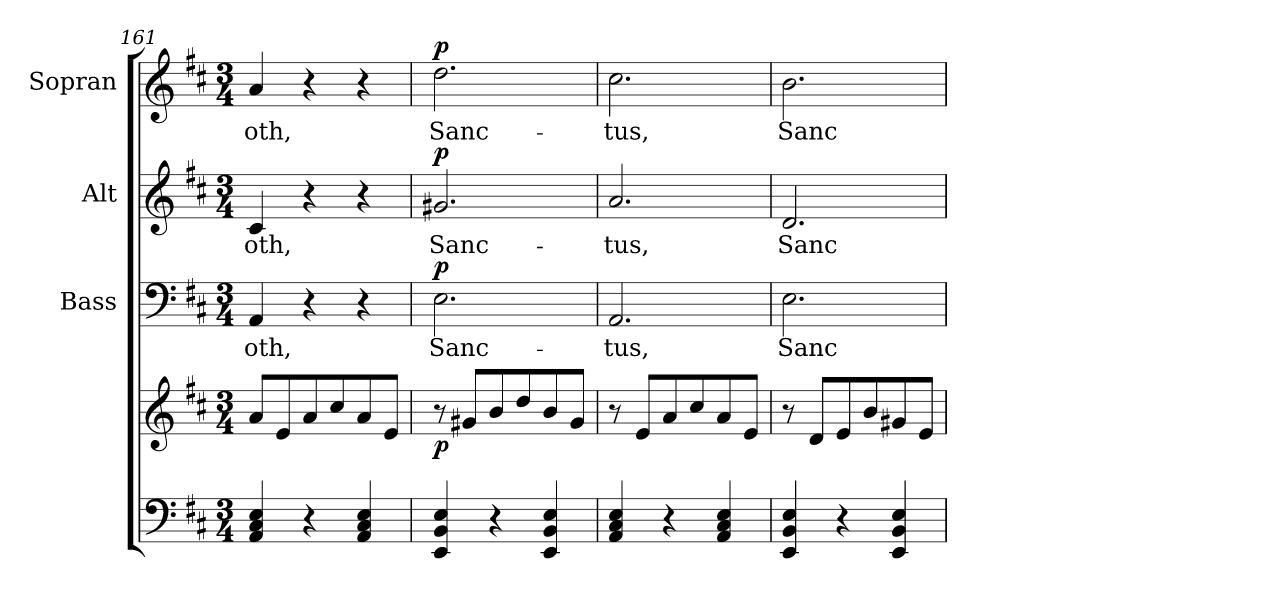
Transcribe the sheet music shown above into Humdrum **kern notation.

**kern	**kern	**dynam	**kern	**text	**dynam	**kern	**text	**dynam	**kern	**text	**dynam
*part4	*part4	*part4	*part3	*part3	*part3	*part2	*part2	*part2	*part1	*part1	*part1
*staff5	*staff4	*staff4/5	*staff3	*staff3	*staff3	*staff2	*staff2	*staff2	*staff1	*staff1	*staff1
*	*	*	*I"Bass	*	*	*I"Alt	*	*	*I"Sopran	*	*
*	*	*	*I'B.	*	*	*I'A.	*	*	*I'S.	*	*
*clefF4	*clefG2	*	*clefF4	*	*	*clefG2	*	*	*clefG2	*	*
*k[f#c#]	*k[f#c#]	*	*k[f#c#]	*	*	*k[f#c#]	*	*	*k[f#c#]	*	*
*D:	*D:	*	*D:	*	*	*D:	*	*	*D:	*	*
*M3/4	*M3/4	*	*M3/4	*	*	*M3/4	*	*	*M3/4	*	*
=161	=161	=161	=161	=161	=161	=161	=161	=161	=161	=161	=161
!	!	!	!	!LO:LY:b	!	!	!LO:LY:b	!	!	!LO:LY:b	!
4AA/ 4C#/ 4E/	8a/L	.	4AA/	-oth,	.	4c#/	-oth,	.	4a/	-oth,	.
.	8e/	.	.	.	.	.	.	.	.	.	.
4r	8a/	.	4r	.	.	4r	.	.	4r	.	.
.	8cc#/	.	.	.	.	.	.	.	.	.	.
4AA/ 4C#/ 4E/	8a/	.	4r	.	.	4r	.	.	4r	.	.
.	8e/J	.	.	.	.	.	.	.	.	.	.
=162	=162	=162	=162	=162	=162	=162	=162	=162	=162	=162	=162
!	!	!LO:DY:b	!	!LO:LY:b	!LO:DY:a	!	!LO:LY:b	!LO:DY:a	!	!LO:LY:b	!LO:DY:a
4EE/ 4BB/ 4E/	8r	p	2.E\	Sanc-	p	2.g#X/	Sanc-	p	2.dd\	Sanc-	p
.	8g#X/L	.	.	.	.	.	.	.	.	.	.
4r	8b/	.	.	.	.	.	.	.	.	.	.
.	8dd/	.	.	.	.	.	.	.	.	.	.
4EE/ 4BB/ 4E/	8b/	.	.	.	.	.	.	.	.	.	.
.	8g#/J	.	.	.	.	.	.	.	.	.	.
=163	=163	=163	=163	=163	=163	=163	=163	=163	=163	=163	=163
!	!	!	!	!LO:LY:b	!	!	!LO:LY:b	!	!	!LO:LY:b	!
4AA/ 4C#/ 4E/	8r	.	2.AA/	-tus,	.	2.a/	-tus,	.	2.cc#\	-tus,	.
.	8e/L	.	.	.	.	.	.	.	.	.	.
4r	8a/	.	.	.	.	.	.	.	.	.	.
.	8cc#/	.	.	.	.	.	.	.	.	.	.
4AA/ 4C#/ 4E/	8a/	.	.	.	.	.	.	.	.	.	.
.	8e/J	.	.	.	.	.	.	.	.	.	.
=164	=164	=164	=164	=164	=164	=164	=164	=164	=164	=164	=164
!	!	!	!	!LO:LY:b	!	!	!LO:LY:b	!	!	!LO:LY:b	!
4EE/ 4BB/ 4E/	8r	.	2.E\	Sanc-	.	2.d/	Sanc-	.	2.b\	Sanc-	.
.	8d/L	.	.	.	.	.	.	.	.	.	.
4r	8e/	.	.	.	.	.	.	.	.	.	.
.	8b/	.	.	.	.	.	.	.	.	.	.
4EE/ 4BB/ 4E/	8g#/	.	.	.	.	.	.	.	.	.	.
.	8e/J	.	.	.	.	.	.	.	.	.	.
=	=	=	=	=	=	=	=	=	=	=	=
*-	*-	*-	*-	*-	*-	*-	*-	*-	*-	*-	*-
